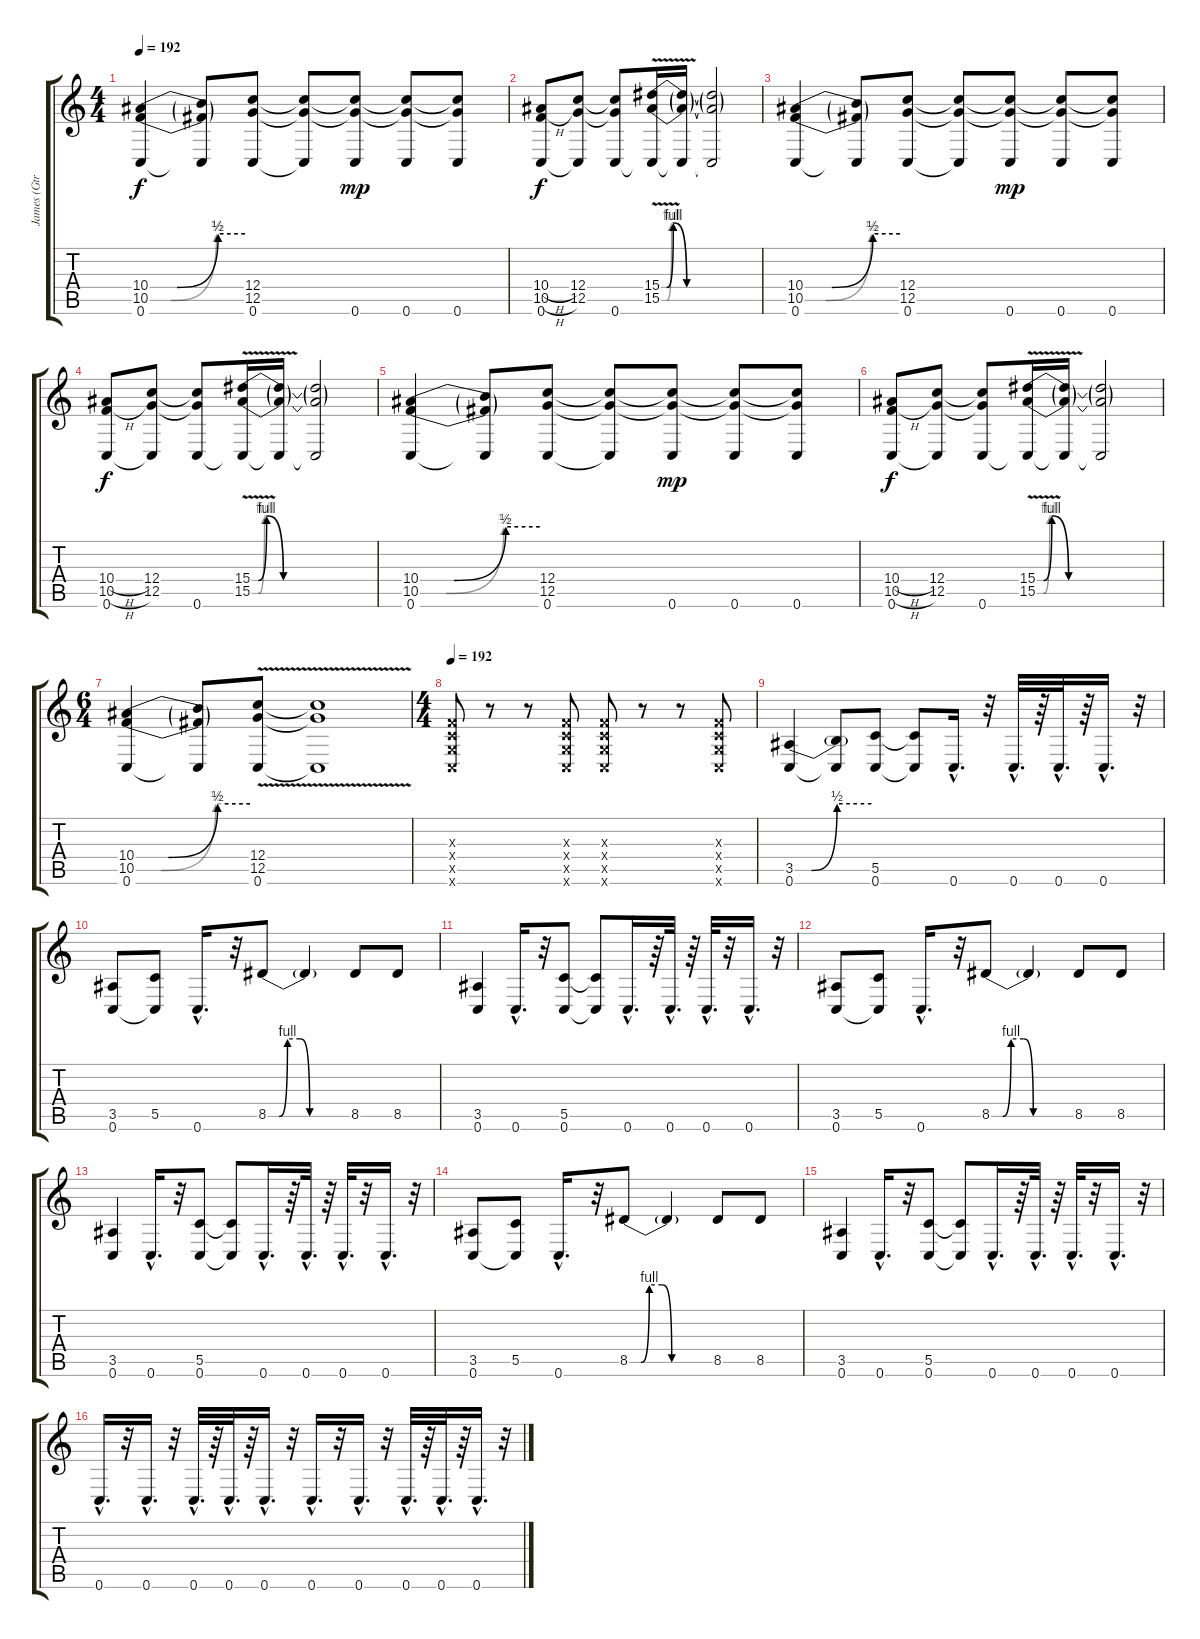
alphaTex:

\track ("James (Gtr. 1)" "James (Gtr") {instrument distortionguitar}
\staff {score tabs}
\tuning (D4 A3 F3 C3 G2 C2) {hide}
\ts (4 4)
\tempo 192
\tempo 104
\tempo 192
\clef g2
\ks c
(10.4{be (custom 0 0 17 0 43 2 60 2)} 10.5{be (custom 0 0 13 0 42 2 60 2)} 0.6).4{dy f instrument electricguitarjazz} (10.4{t} 10.5{t} 0.6{t}).8 (12.4 12.5 0.6).8 (12.4{t} 12.5{t} 0.6{t}).8 (12.4{t} 12.5{t} 0.6).8{dy mp} (12.4{t} 12.5{t} 0.6).8 (12.4{t} 12.5{t} 0.6).8 |
(10.4{h} 10.5{h} 0.6).8{dy f} (12.4 12.5 0.6{t}).8 (12.4{t} 12.5{t} 0.6).8 (15.4{be (custom 0 0 3 0 7 4 15 0 60 0) v} 15.5{be (custom 0 0 3 0 6 4 15 0 60 0) v} 0.6{t}).16 (15.4{t} 15.5{t} 0.6{t}).16 (15.4{t} 15.5{t} 0.6{t}).2 |
(10.4{be (custom 0 0 17 0 43 2 60 2)} 10.5{be (custom 0 0 13 0 42 2 60 2)} 0.6).4 (10.4{t} 10.5{t} 0.6{t}).8 (12.4 12.5 0.6).8 (12.4{t} 12.5{t} 0.6{t}).8 (12.4{t} 12.5{t} 0.6).8{dy mp} (12.4{t} 12.5{t} 0.6).8 (12.4{t} 12.5{t} 0.6).8 |
(10.4{h} 10.5{h} 0.6).8{dy f} (12.4 12.5 0.6{t}).8 (12.4{t} 12.5{t} 0.6).8 (15.4{be (custom 0 0 3 0 7 4 15 0 60 0) v} 15.5{be (custom 0 0 3 0 6 4 15 0 60 0) v} 0.6{t}).16 (15.4{t} 15.5{t} 0.6{t}).16 (15.4{t} 15.5{t} 0.6{t}).2 |
(10.4{be (custom 0 0 17 0 43 2 60 2)} 10.5{be (custom 0 0 13 0 42 2 60 2)} 0.6).4 (10.4{t} 10.5{t} 0.6{t}).8 (12.4 12.5 0.6).8 (12.4{t} 12.5{t} 0.6{t}).8 (12.4{t} 12.5{t} 0.6).8{dy mp} (12.4{t} 12.5{t} 0.6).8 (12.4{t} 12.5{t} 0.6).8 |
(10.4{h} 10.5{h} 0.6).8{dy f} (12.4 12.5 0.6{t}).8 (12.4{t} 12.5{t} 0.6).8 (15.4{be (custom 0 0 3 0 7 4 15 0 60 0) v} 15.5{be (custom 0 0 3 0 6 4 15 0 60 0) v} 0.6{t}).16 (15.4{t} 15.5{t} 0.6{t}).16 (15.4{t} 15.5{t} 0.6{t}).2 |
\ts (6 4)
(10.4{be (custom 0 0 17 0 43 2 60 2)} 10.5{be (custom 0 0 13 0 42 2 60 2)} 0.6).4 (10.4{t} 10.5{t} 0.6{t}).8 (12.4{v} 12.5{v} 0.6{v}).8 (12.4{t} 12.5{t} 0.6{t}).1 |
\ts (4 4)
\tempo 192
(0.3{x} 0.4{x} 0.5{x} 0.6{x}).8{instrument distortionguitar} r.8 r.8 (0.3{x} 0.4{x} 0.5{x} 0.6{x}).8 (0.3{x} 0.4{x} 0.5{x} 0.6{x}).8 r.8 r.8 (0.3{x} 0.4{x} 0.5{x} 0.6{x}).8 |
(3.5{be (custom 0 0 13 0 33 2 60 2)} 0.6).4 (3.5{t} 0.6{t}).8 (5.5 0.6).8 (5.5{t} 0.6{t}).8 0.6{hac}.16{d} r.32 0.6{hac}.32{d} r.64 0.6{hac}.32{d} r.64 0.6{hac}.16{d} r.32 |
(3.5 0.6).8 (5.5 0.6{t}).8 0.6{hac}.16{d} r.32 8.5{be (custom 0 0 8 0 14 4 23 4 30 0 60 0)}.8 8.5{t}.4 8.5.8 8.5.8 |
(3.5 0.6).4 0.6{hac}.16{d} r.32 (5.5 0.6).8 (5.5{t} 0.6{t}).8 0.6{hac}.16{d} r.64 0.6{hac}.32{d} r.64 0.6{hac}.32{d} r.32 0.6{hac}.16{d} r.32 |
(3.5 0.6).8 (5.5 0.6{t}).8 0.6{hac}.16{d} r.32 8.5{be (custom 0 0 8 0 14 4 23 4 30 0 60 0)}.8 8.5{t}.4 8.5.8 8.5.8 |
(3.5 0.6).4 0.6{hac}.16{d} r.32 (5.5 0.6).8 (5.5{t} 0.6{t}).8 0.6{hac}.16{d} r.64 0.6{hac}.32{d} r.64 0.6{hac}.32{d} r.32 0.6{hac}.16{d} r.32 |
(3.5 0.6).8 (5.5 0.6{t}).8 0.6{hac}.16{d} r.32 8.5{be (custom 0 0 8 0 14 4 23 4 30 0 60 0)}.8 8.5{t}.4 8.5.8 8.5.8 |
(3.5 0.6).4 0.6{hac}.16{d} r.32 (5.5 0.6).8 (5.5{t} 0.6{t}).8 0.6{hac}.16{d} r.64 0.6{hac}.32{d} r.64 0.6{hac}.32{d} r.32 0.6{hac}.16{d} r.32 |
0.6{hac}.16{d} r.32 0.6{hac}.16{d} r.32 0.6{hac}.32{d} r.64 0.6{hac}.32{d} r.64 0.6{hac}.16{d} r.32 0.6{hac}.16{d} r.32 0.6{hac}.16{d} r.32 0.6{hac}.32{d} r.64 0.6{hac}.32{d} r.64 0.6{hac}.16{d} r.32
